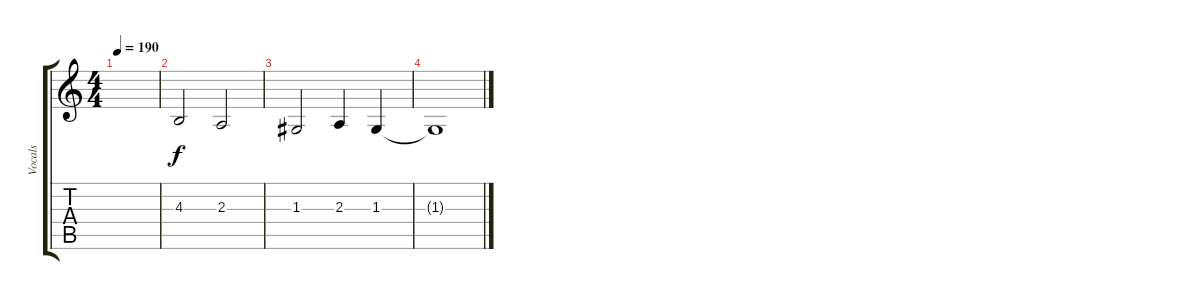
\track ("Vocals" "Vocals") {instrument violin}
\staff {score tabs}
\tuning (E4 B3 G3 D3 A2 E2) {hide}
\ts (4 4)
\tempo 190
\clef g2
\ks c
|
4.3.2 2.3.2 |
1.3.2 2.3.4 1.3.4 |
1.3{t}.1
